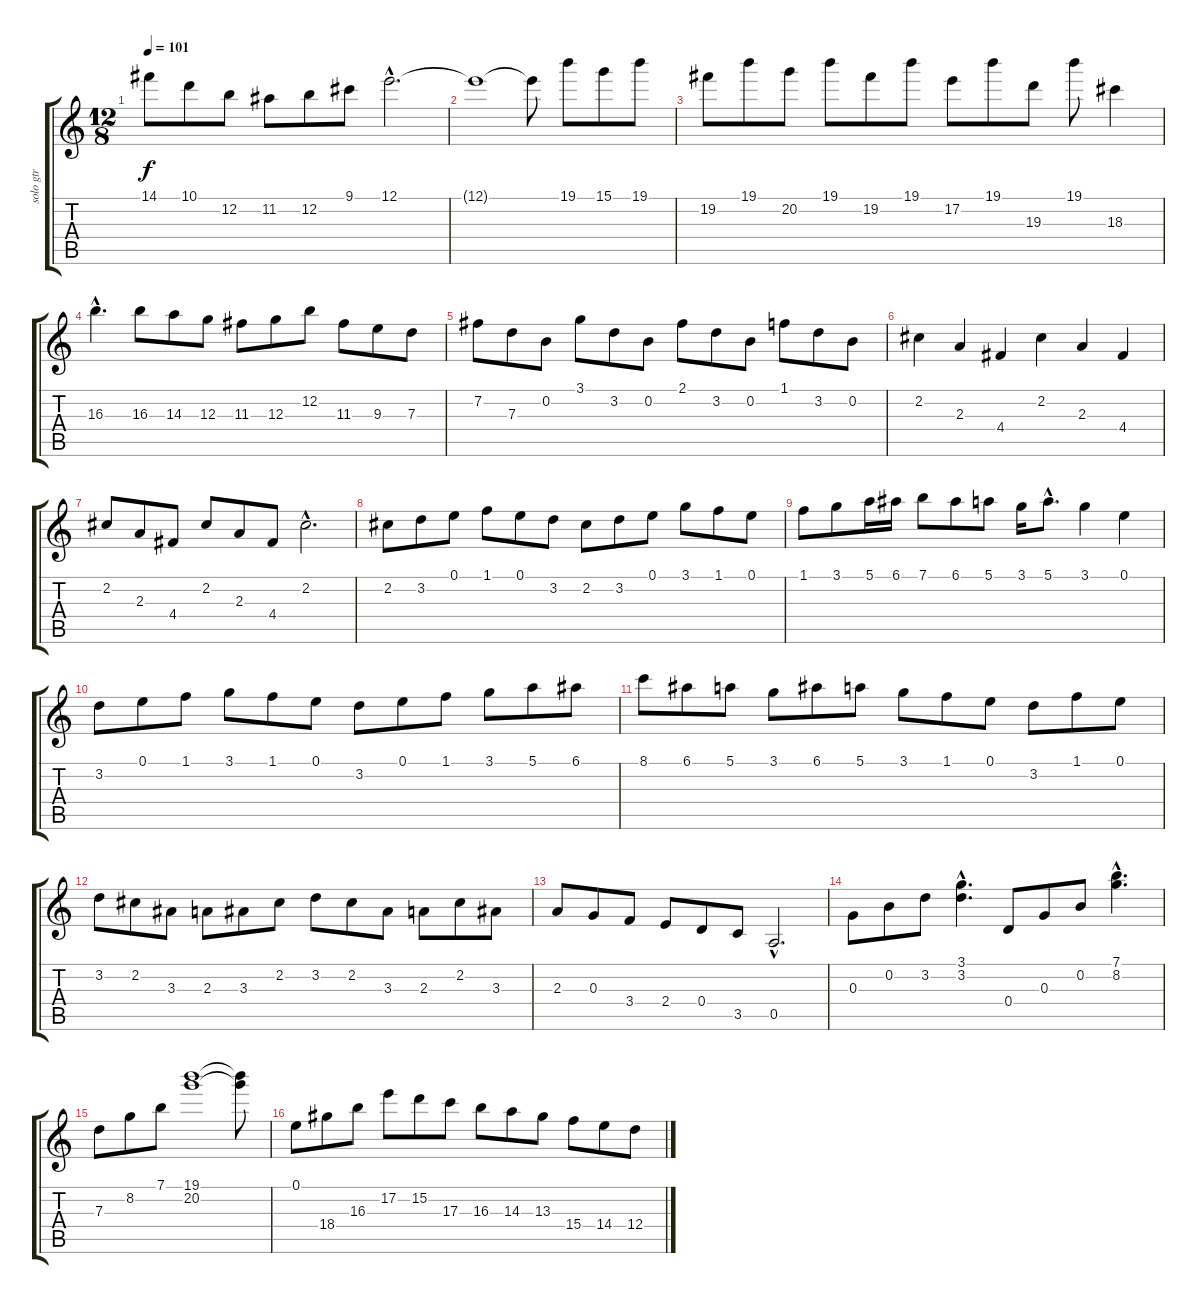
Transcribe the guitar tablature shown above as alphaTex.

\track ("solo gtr" "solo gtr") {instrument overdrivenguitar}
\staff {score tabs}
\tuning (E4 B3 G3 D3 A2 E2) {hide}
\ts (12 8)
\tempo 101
\clef g2
\ks c
14.1.8{dy f} 10.1.8 12.2.8 11.2.8 12.2.8 9.1.8 12.1{hac}.2{d} |
12.1{t}.1 12.1{t}.8 19.1.8 15.1.8 19.1.8 |
19.2.8 19.1.8 20.2.8 19.1.8 19.2.8 19.1.8 17.2.8 19.1.8 19.3.8 19.1.8 18.3.4 |
16.3{hac}.4{d} 16.3.8 14.3.8 12.3.8 11.3.8 12.3.8 12.2.8 11.3.8 9.3.8 7.3.8 |
7.2.8 7.3.8 0.2.8 3.1.8 3.2.8 0.2.8 2.1.8 3.2.8 0.2.8 1.1.8 3.2.8 0.2.8 |
2.2.4 2.3.4 4.4.4 2.2.4 2.3.4 4.4.4 |
2.2.8 2.3.8 4.4.8 2.2.8 2.3.8 4.4.8 2.2{hac}.2{d} |
2.2.8 3.2.8 0.1.8 1.1.8 0.1.8 3.2.8 2.2.8 3.2.8 0.1.8 3.1.8 1.1.8 0.1.8 |
1.1.8 3.1.8 5.1.16 6.1.16 7.1.8 6.1.8 5.1.8 3.1.16 5.1{hac}.8{d} 3.1.4 0.1.4 |
3.2.8 0.1.8 1.1.8 3.1.8 1.1.8 0.1.8 3.2.8 0.1.8 1.1.8 3.1.8 5.1.8 6.1.8 |
8.1.8 6.1.8 5.1.8 3.1.8 6.1.8 5.1.8 3.1.8 1.1.8 0.1.8 3.2.8 1.1.8 0.1.8 |
3.2.8 2.2.8 3.3.8 2.3.8 3.3.8 2.2.8 3.2.8 2.2.8 3.3.8 2.3.8 2.2.8 3.3.8 |
2.3.8 0.3.8 3.4.8 2.4.8 0.4.8 3.5.8 0.5{hac}.2{d} |
0.3.8 0.2.8 3.2.8 (3.1{hac} 3.2{hac}).4{d} 0.4.8 0.3.8 0.2.8 (7.1{hac} 8.2{hac}).4{d} |
7.3.8 8.2.8 7.1.8 (19.1 20.2).1 (19.1{t} 20.2{t}).8 |
0.1.8 18.4.8 16.3.8 17.2.8 15.2.8 17.3.8 16.3.8 14.3.8 13.3.8 15.4.8 14.4.8 12.4.8
